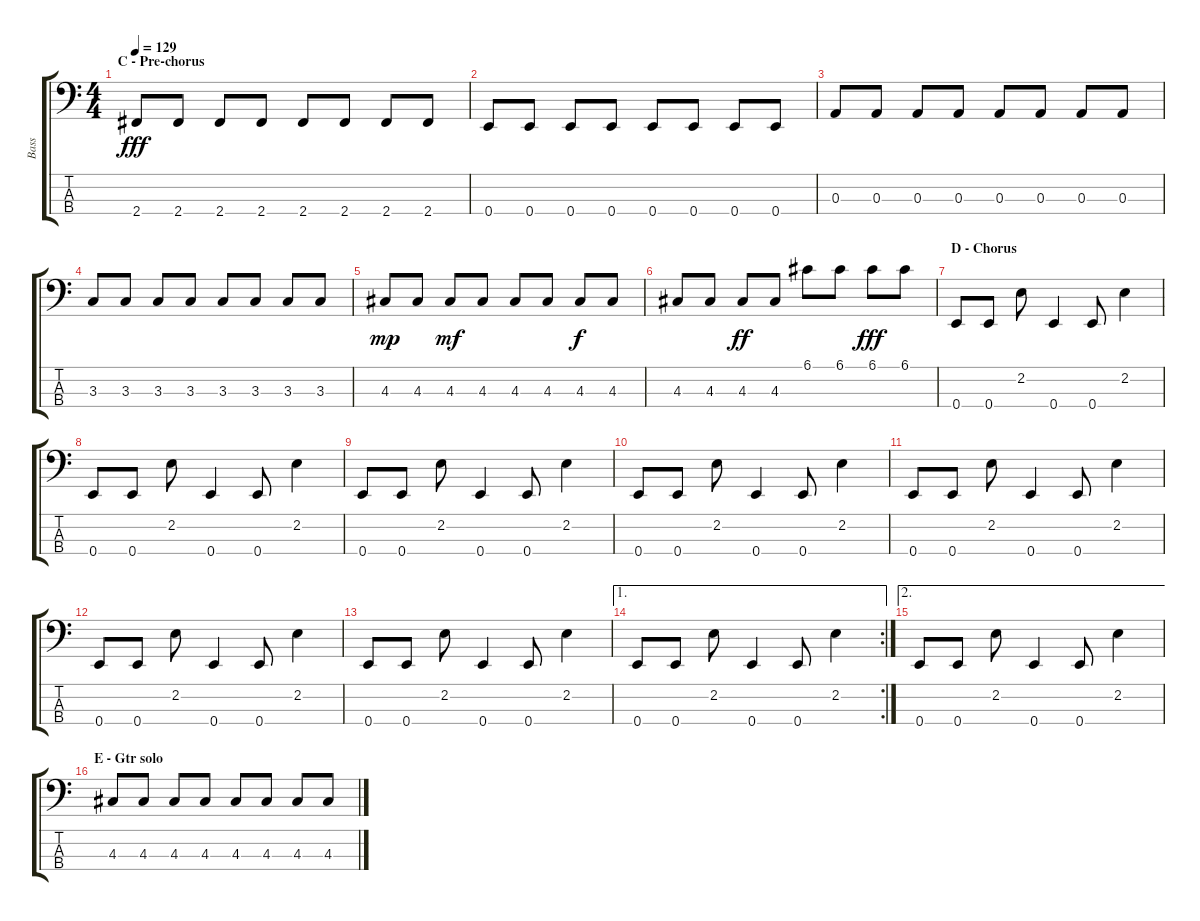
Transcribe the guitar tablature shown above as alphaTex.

\track ("Bass" "Bass") {instrument electricbassfinger}
\staff {score tabs}
\tuning (G2 D2 A1 E1) {hide}
\ts (4 4)
\section ("" "C - Pre-chorus")
\tempo 129
\clef f4
\ks c
2.4.8{dy fff} 2.4.8 2.4.8 2.4.8 2.4.8 2.4.8 2.4.8 2.4.8 |
0.4.8 0.4.8 0.4.8 0.4.8 0.4.8 0.4.8 0.4.8 0.4.8 |
0.3.8 0.3.8 0.3.8 0.3.8 0.3.8 0.3.8 0.3.8 0.3.8 |
3.3.8 3.3.8 3.3.8 3.3.8 3.3.8 3.3.8 3.3.8 3.3.8 |
4.3.8{dy mp} 4.3.8 4.3.8{dy mf} 4.3.8 4.3.8 4.3.8 4.3.8{dy f} 4.3.8 |
4.3.8 4.3.8 4.3.8{dy ff} 4.3.8 6.1.8 6.1.8 6.1.8{dy fff} 6.1.8 |
\section ("" "D - Chorus")
0.4.8 0.4.8 2.2.8 0.4.4 0.4.8 2.2.4 |
0.4.8 0.4.8 2.2.8 0.4.4 0.4.8 2.2.4 |
0.4.8 0.4.8 2.2.8 0.4.4 0.4.8 2.2.4 |
0.4.8 0.4.8 2.2.8 0.4.4 0.4.8 2.2.4 |
0.4.8 0.4.8 2.2.8 0.4.4 0.4.8 2.2.4 |
0.4.8 0.4.8 2.2.8 0.4.4 0.4.8 2.2.4 |
0.4.8 0.4.8 2.2.8 0.4.4 0.4.8 2.2.4 |
\ae 1
\rc 2
0.4.8 0.4.8 2.2.8 0.4.4 0.4.8 2.2.4 |
\ae 2
0.4.8 0.4.8 2.2.8 0.4.4 0.4.8 2.2.4 |
\section ("" "E - Gtr solo")
4.3.8 4.3.8 4.3.8 4.3.8 4.3.8 4.3.8 4.3.8 4.3.8
